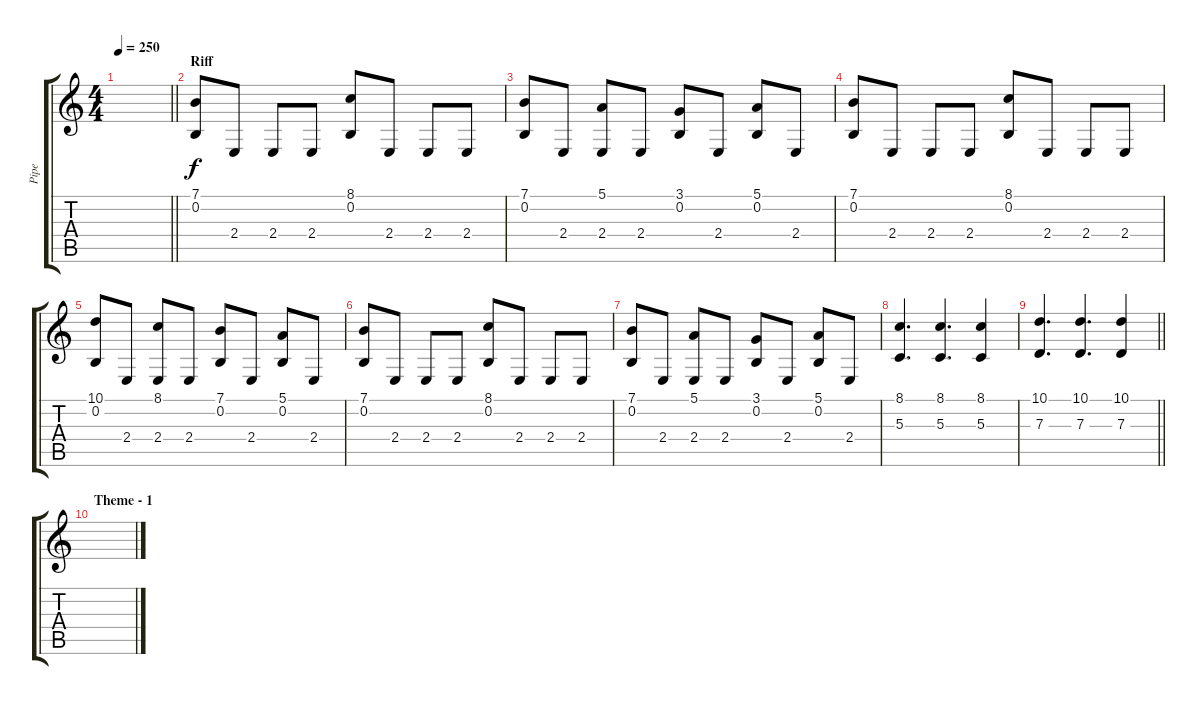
\track ("Pipe" "Pipe") {instrument flute}
\staff {score tabs}
\tuning (E4 B3 G3 D3 A2 E2) {hide}
\ts (4 4)
\tempo 250
\clef g2
\barLineRight lightlight
\ks c
|
\section ("" "Riff")
(7.1 0.2).8 2.4.8 2.4.8 2.4.8 (8.1 0.2).8 2.4.8 2.4.8 2.4.8 |
(7.1 0.2).8 2.4.8 (5.1 2.4).8 2.4.8 (3.1 0.2).8 2.4.8 (5.1 0.2).8 2.4.8 |
(7.1 0.2).8 2.4.8 2.4.8 2.4.8 (8.1 0.2).8 2.4.8 2.4.8 2.4.8 |
(10.1 0.2).8 2.4.8 (8.1 2.4).8 2.4.8 (7.1 0.2).8 2.4.8 (5.1 0.2).8 2.4.8 |
(7.1 0.2).8 2.4.8 2.4.8 2.4.8 (8.1 0.2).8 2.4.8 2.4.8 2.4.8 |
(7.1 0.2).8 2.4.8 (5.1 2.4).8 2.4.8 (3.1 0.2).8 2.4.8 (5.1 0.2).8 2.4.8 |
(8.1 5.3).4{d} (8.1 5.3).4{d} (8.1 5.3).4 |
\barLineRight lightlight
(10.1 7.3).4{d} (10.1 7.3).4{d} (10.1 7.3).4 |
\section ("" "Theme - 1")
